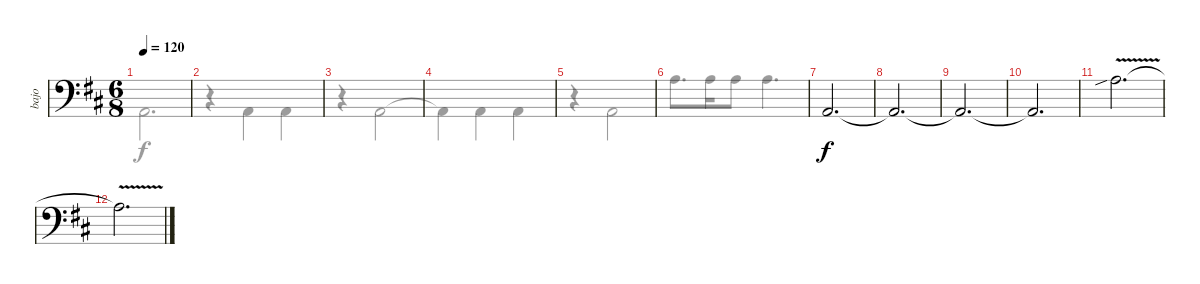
\track ("bajo" "bajo") {instrument electricbassfinger}
\staff {score}
\tuning (G2 D2 A1 E1) {hide}
\voice
\ts (6 8)
\tempo 120
\clef f4
\ks d
|
|
|
|
|
|
0.3.2{d} |
0.3{t}.2{d} |
0.3{t}.2{d} |
0.3{t}.2{d} |
7.2{v sib}.2{d} |
7.2{v t}.2{d} |
\voice
\clef f4
\ottava regular
\simile none
\ks d
0.3{t}.2{d dy f} |
r.4 0.3.4 0.3.4 |
r.4 0.3.2 |
0.3{t}.4 0.3.4 0.3.4 |
r.4 0.3.2 |
2.1.8{d} 2.1.16 2.1.8 2.1.4{d} |
|
|
|
|
|
|
